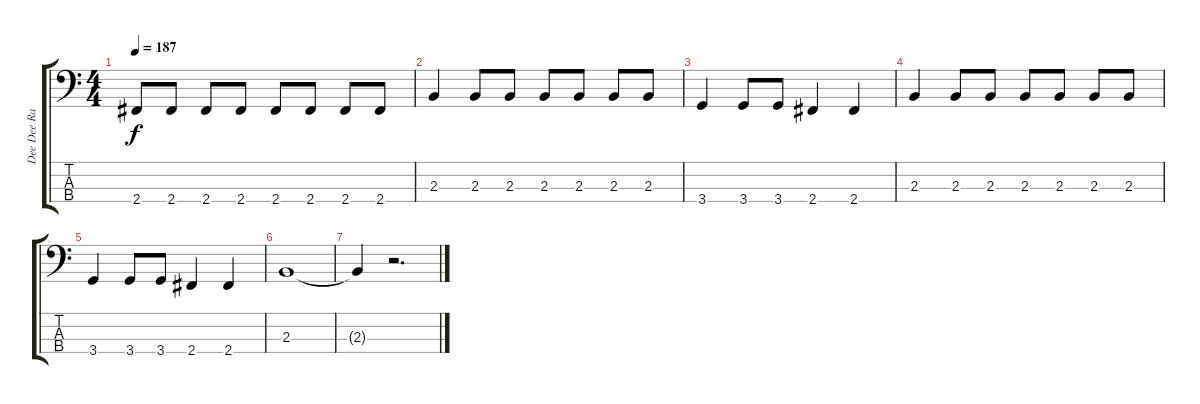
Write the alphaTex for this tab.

\track ("Dee Dee Ramone" "Dee Dee Ra") {instrument electricbasspick}
\staff {score tabs}
\tuning (G2 D2 A1 E1) {hide}
\ts (4 4)
\tempo 187
\clef f4
\ks c
2.4.8{dy f} 2.4.8 2.4.8 2.4.8 2.4.8 2.4.8 2.4.8 2.4.8 |
2.3.4 2.3.8 2.3.8 2.3.8 2.3.8 2.3.8 2.3.8 |
3.4.4 3.4.8 3.4.8 2.4.4 2.4.4 |
2.3.4 2.3.8 2.3.8 2.3.8 2.3.8 2.3.8 2.3.8 |
3.4.4 3.4.8 3.4.8 2.4.4 2.4.4 |
2.3.1 |
2.3{t}.4 r.2{d}
